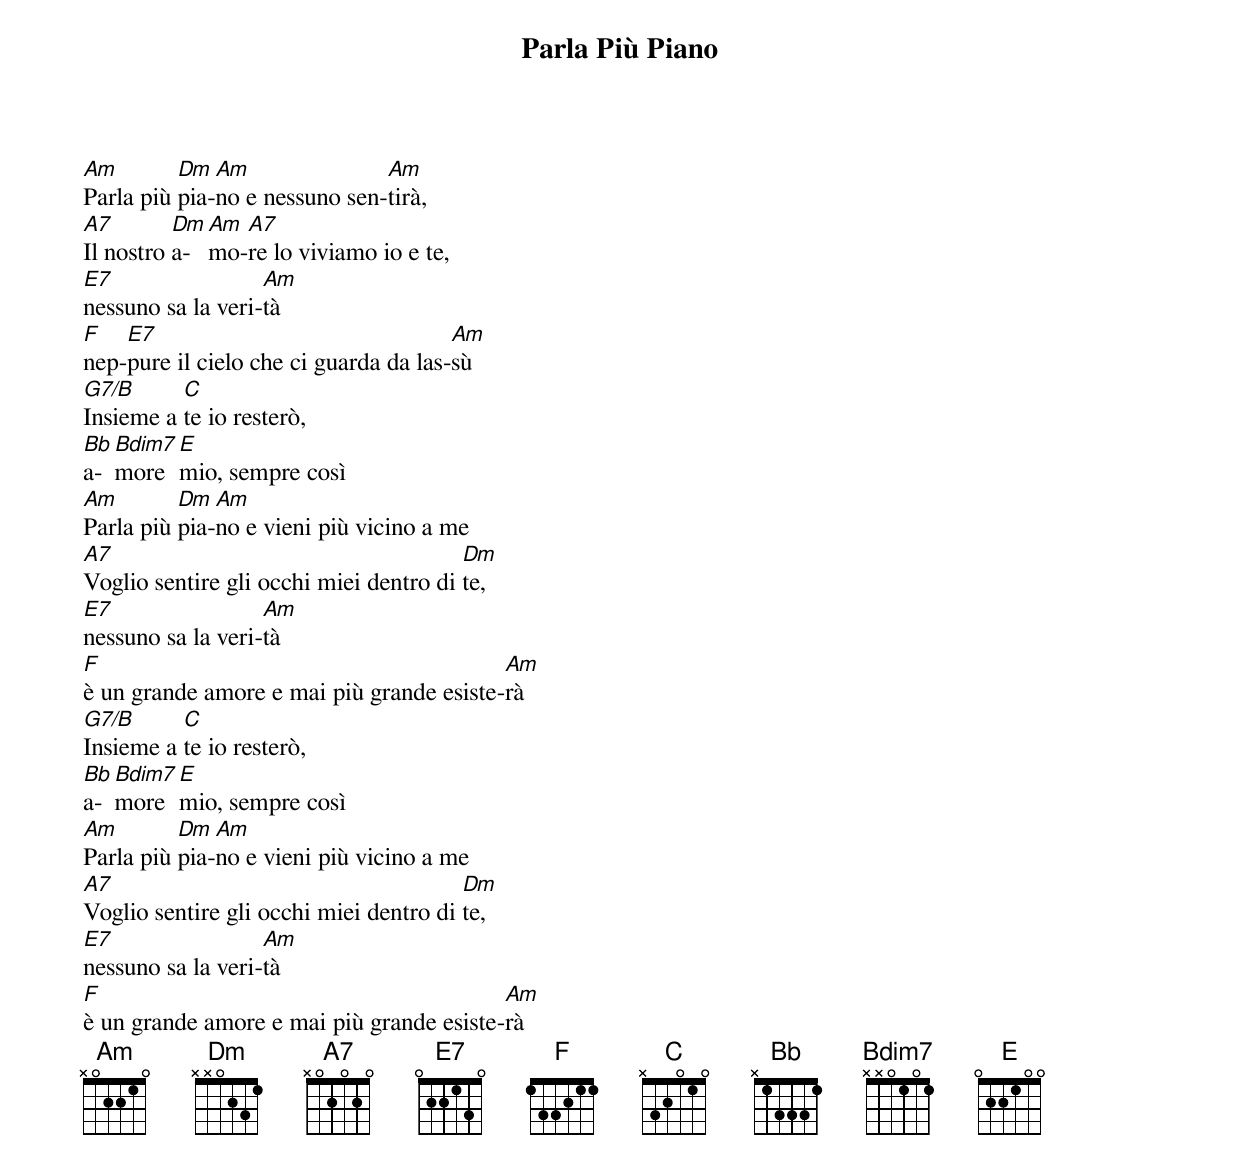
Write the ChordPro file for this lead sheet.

{title: Parla Più Piano}
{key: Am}
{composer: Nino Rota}
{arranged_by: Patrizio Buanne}
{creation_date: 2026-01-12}
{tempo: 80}
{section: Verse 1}
[Am]Parla più [Dm]pia-[Am]no e nessuno sen-[Am]tirà,
[A7]Il nostro [Dm]a-[Am]mo-[A7]re lo viviamo io e te,
[E7]nessuno sa la veri-[Am]tà
[F]nep-[E7]pure il cielo che ci guarda da las-[Am]sù
[G7/B]Insieme a [C]te io resterò,
[Bb]a-[Bdim7]more [E]mio, sempre così
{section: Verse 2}
[Am]Parla più [Dm]pia-[Am]no e vieni più vicino a me
[A7]Voglio sentire gli occhi miei dentro di [Dm]te,
[E7]nessuno sa la veri-[Am]tà
[F]è un grande amore e mai più grande esiste-[Am]rà
[G7/B]Insieme a [C]te io resterò,
[Bb]a-[Bdim7]more [E]mio, sempre così
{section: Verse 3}
[Am]Parla più [Dm]pia-[Am]no e vieni più vicino a me
[A7]Voglio sentire gli occhi miei dentro di [Dm]te,
[E7]nessuno sa la veri-[Am]tà
[F]è un grande amore e mai più grande esiste-[Am]rà
